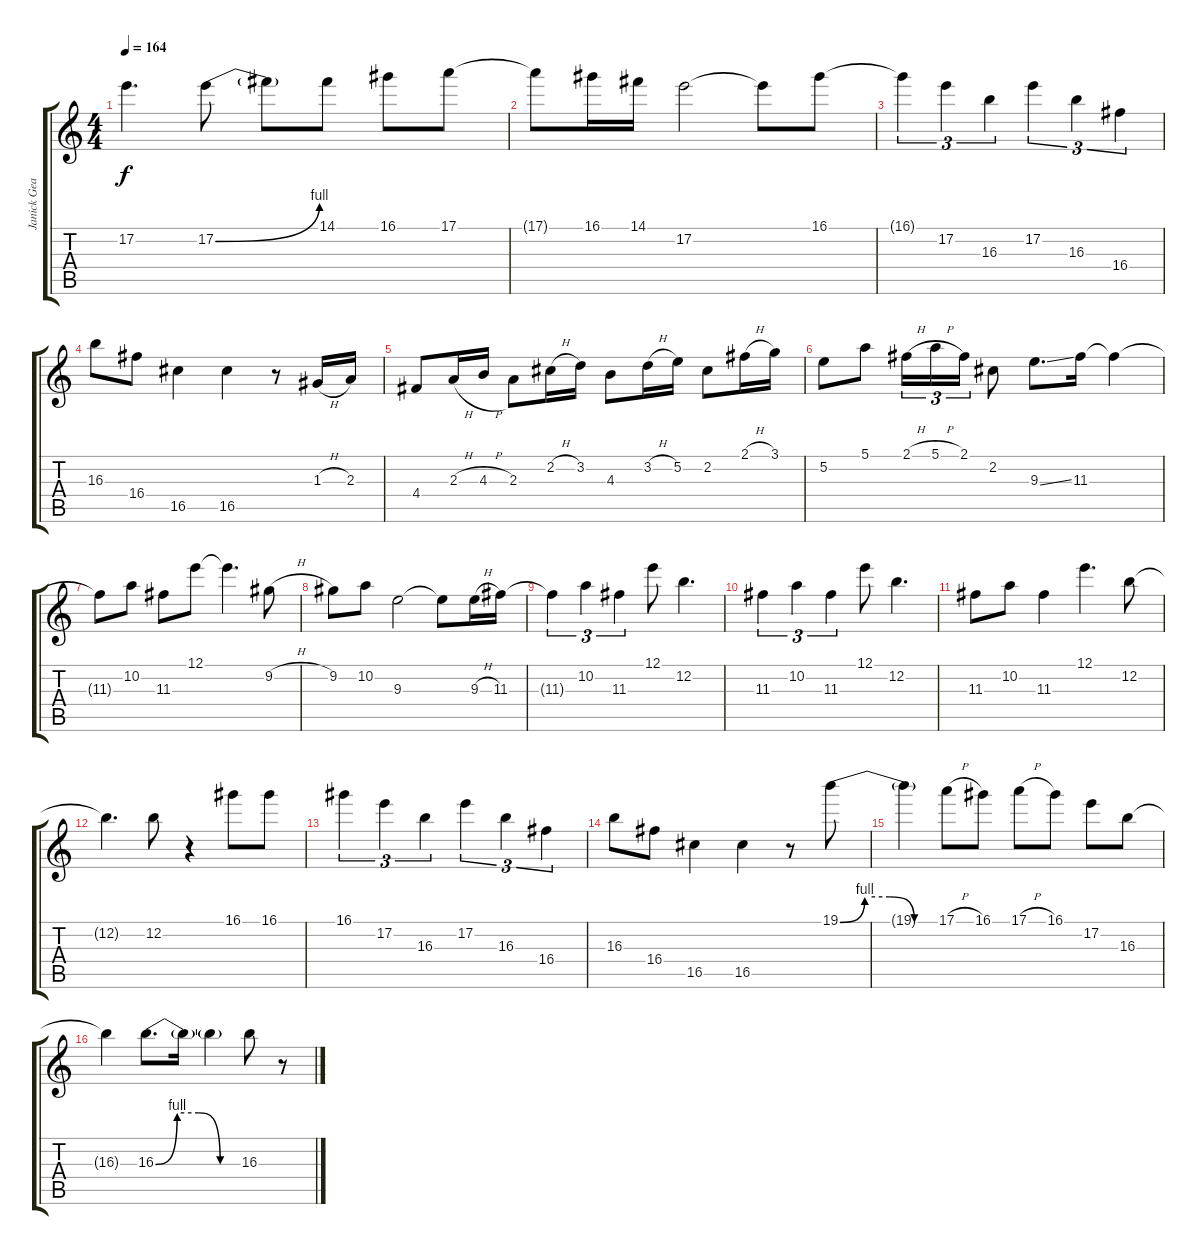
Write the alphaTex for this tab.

\track ("Janick Gears (Guitar 1)" "Janick Gea") {instrument distortionguitar}
\staff {score tabs}
\tuning (E4 B3 G3 D3 A2 E2) {hide}
\ts (4 4)
\tempo 164
\clef g2
\ks c
17.2{t}.4{d dy f} 17.2{be (bend 0 0 60 4)}.8 17.2{t}.8 14.1.8 16.1.8 17.1.8 |
17.1{t}.8 16.1.16 14.1.16 17.2.2 17.2{t}.8 16.1.8 |
16.1{t}.4{tu (3 2)} 17.2.4{tu (3 2)} 16.3.4{tu (3 2)} 17.2.4{tu (3 2)} 16.3.4{tu (3 2)} 16.4.4{tu (3 2)} |
16.3.8 16.4.8 16.5.4 16.5.4 r.8 1.3{h}.16 2.3.16 |
4.4.8 2.3{h}.16 4.3{h}.16 2.3.8 2.2{h}.16 3.2.16 4.3.8 3.2{h}.16 5.2.16 2.2.8 2.1{h}.16 3.1.16 |
5.2.8 5.1.8 2.1{h}.16{tu (3 2)} 5.1{h}.16{tu (3 2)} 2.1.16{tu (3 2)} 2.2.8 9.3{ss}.8{d} 11.3.16 11.3{t}.4 |
11.3{t}.8 10.2.8 11.3.8 12.1.8 12.1{t}.4{d} 9.2{h}.8 |
9.2.8 10.2.8 9.3.2 9.3{t}.8 9.3{h}.16 11.3.16 |
11.3{t}.4{tu (3 2)} 10.2.4{tu (3 2)} 11.3.4{tu (3 2)} 12.1.8 12.2.4{d} |
11.3.4{tu (3 2)} 10.2.4{tu (3 2)} 11.3.4{tu (3 2)} 12.1.8 12.2.4{d} |
11.3.8 10.2.8 11.3.4 12.1.4{d} 12.2.8 |
12.2{t}.4{d} 12.2.8 r.4 16.1.8 16.1.8 |
16.1.4{tu (3 2)} 17.2.4{tu (3 2)} 16.3.4{tu (3 2)} 17.2.4{tu (3 2)} 16.3.4{tu (3 2)} 16.4.4{tu (3 2)} |
16.3.8 16.4.8 16.5.4 16.5.4 r.8 19.1{be (custom 0 0 15 4 30 4 45 0 60 0)}.8 |
19.1{t}.4 17.1{h}.8 16.1.8 17.1{h}.8 16.1.8 17.2.8 16.3.8 |
16.3{t}.4 16.3{be (custom 0 0 15 4 30 4 45 0 60 0)}.8{d} 16.3{t}.16 16.3{t}.4 16.3.8 r.8
